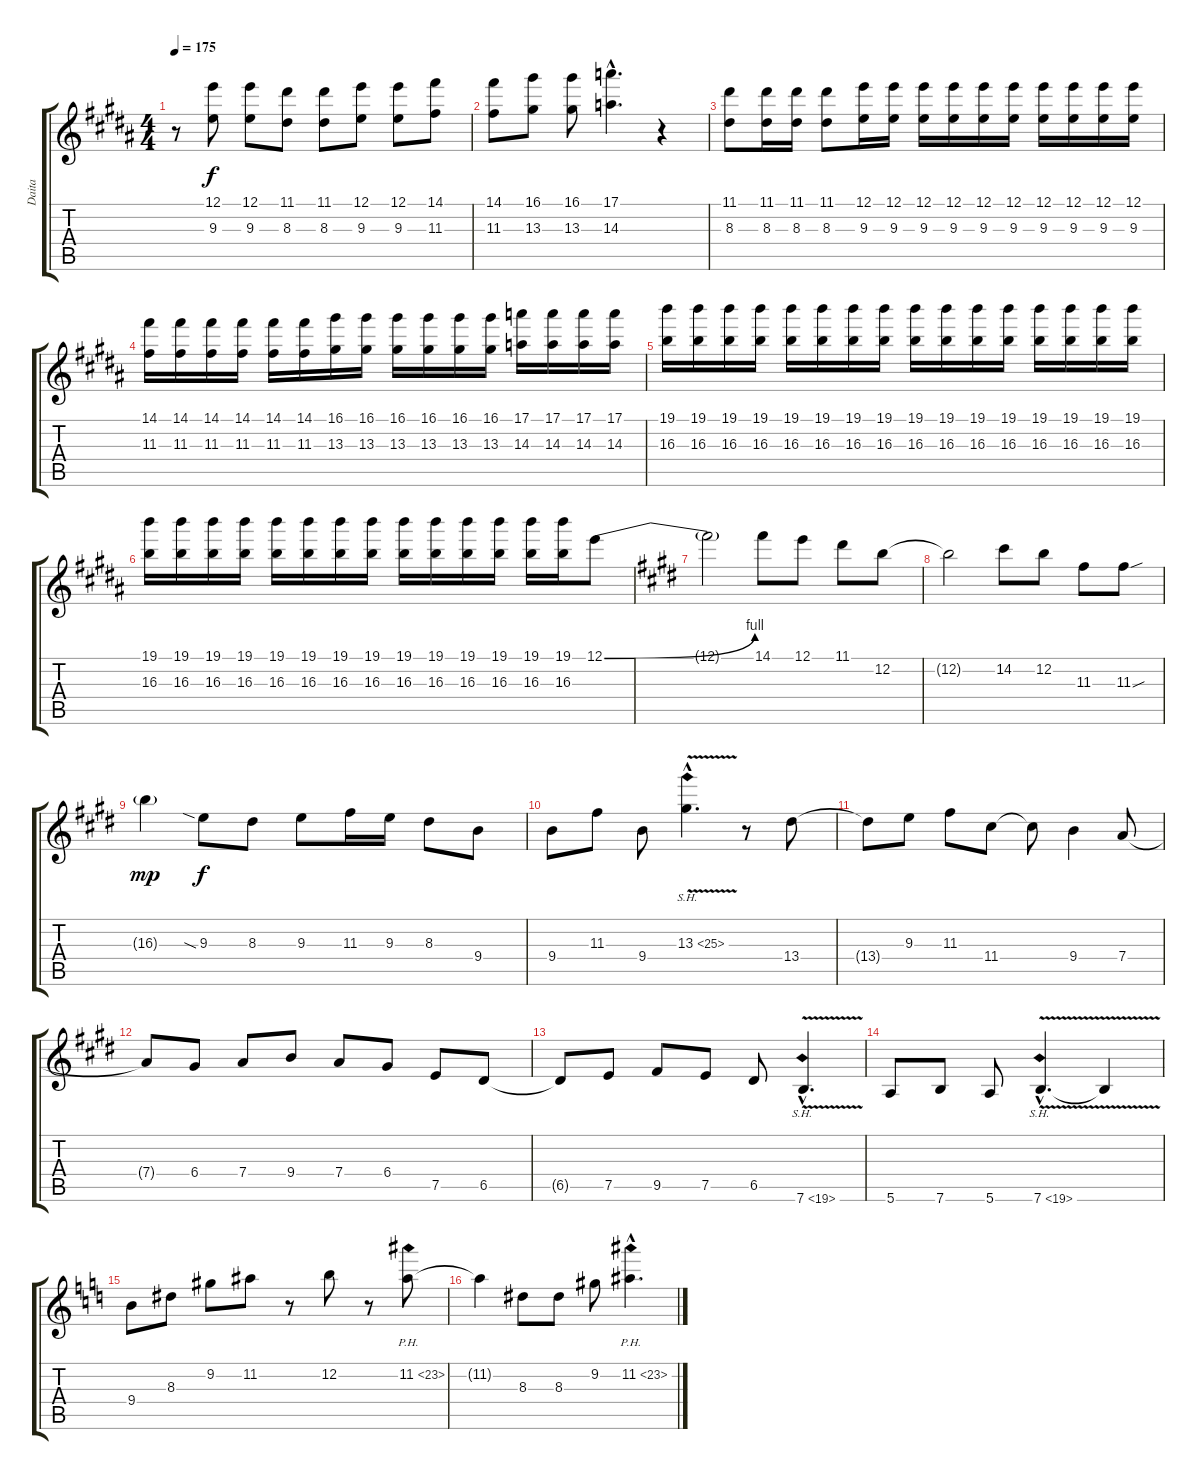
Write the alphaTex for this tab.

\track ("Daita" "Daita") {instrument distortionguitar}
\staff {score tabs}
\tuning (E4 B3 G3 D3 A2 E2) {hide}
\ts (4 4)
\tempo 175
\clef g2
\ks b
r.8{dy f} (12.1 9.3).8 (12.1 9.3).8 (11.1 8.3).8 (11.1 8.3).8 (12.1 9.3).8 (12.1 9.3).8 (14.1 11.3).8 |
(14.1 11.3).8 (16.1 13.3).8 (16.1 13.3).8 (17.1{hac} 14.3{hac}).4{d} r.4 |
(11.1 8.3).8 (11.1 8.3).16 (11.1 8.3).16 (11.1 8.3).8 (12.1 9.3).16 (12.1 9.3).16 (12.1 9.3).16 (12.1 9.3).16 (12.1 9.3).16 (12.1 9.3).16 (12.1 9.3).16 (12.1 9.3).16 (12.1 9.3).16 (12.1 9.3).16 |
(14.1 11.3).16 (14.1 11.3).16 (14.1 11.3).16 (14.1 11.3).16 (14.1 11.3).16 (14.1 11.3).16 (16.1 13.3).16 (16.1 13.3).16 (16.1 13.3).16 (16.1 13.3).16 (16.1 13.3).16 (16.1 13.3).16 (17.1 14.3).16 (17.1 14.3).16 (17.1 14.3).16 (17.1 14.3).16 |
(19.1 16.3).16 (19.1 16.3).16 (19.1 16.3).16 (19.1 16.3).16 (19.1 16.3).16 (19.1 16.3).16 (19.1 16.3).16 (19.1 16.3).16 (19.1 16.3).16 (19.1 16.3).16 (19.1 16.3).16 (19.1 16.3).16 (19.1 16.3).16 (19.1 16.3).16 (19.1 16.3).16 (19.1 16.3).16 |
(19.1 16.3).16 (19.1 16.3).16 (19.1 16.3).16 (19.1 16.3).16 (19.1 16.3).16 (19.1 16.3).16 (19.1 16.3).16 (19.1 16.3).16 (19.1 16.3).16 (19.1 16.3).16 (19.1 16.3).16 (19.1 16.3).16 (19.1 16.3).16 (19.1 16.3).16 12.1{be (bend 0 0 60 4)}.8 |
\ks e
12.1{t}.2 14.1.8 12.1.8 11.1.8 12.2.8 |
12.2{t}.2 14.2.8 12.2.8 11.3.8 11.3{sou}.8 |
16.3{g}.4{dy mp} 9.3{sia}.8{dy f} 8.3.8 9.3.8 11.3.16 9.3.16 8.3.8 9.4.8 |
9.4.8 11.3.8 9.4.8 13.3{sh 12 v hac}.4{d} r.8 13.4.8 |
13.4{t}.8 9.3.8 11.3.8 11.4.8 11.4{t}.8 9.4.4 7.4.8 |
7.4{t}.8 6.4.8 7.4.8 9.4.8 7.4.8 6.4.8 7.5.8 6.5.8 |
6.5{t}.8 7.5.8 9.5.8 7.5.8 6.5.8 7.6{sh 12 v hac}.4{d} |
5.6.8 7.6.8 5.6.8 7.6{sh 12 v hac}.4{d volume 16} 7.6{t}.4 |
\ks c
9.4.8 8.3.8 9.2.8 11.2.8 r.8 12.2.8 r.8 11.2{ph 12}.8 |
11.2{t}.4 8.3.8 8.3.8 9.2.8 11.2{ph 12 hac}.4{d}
